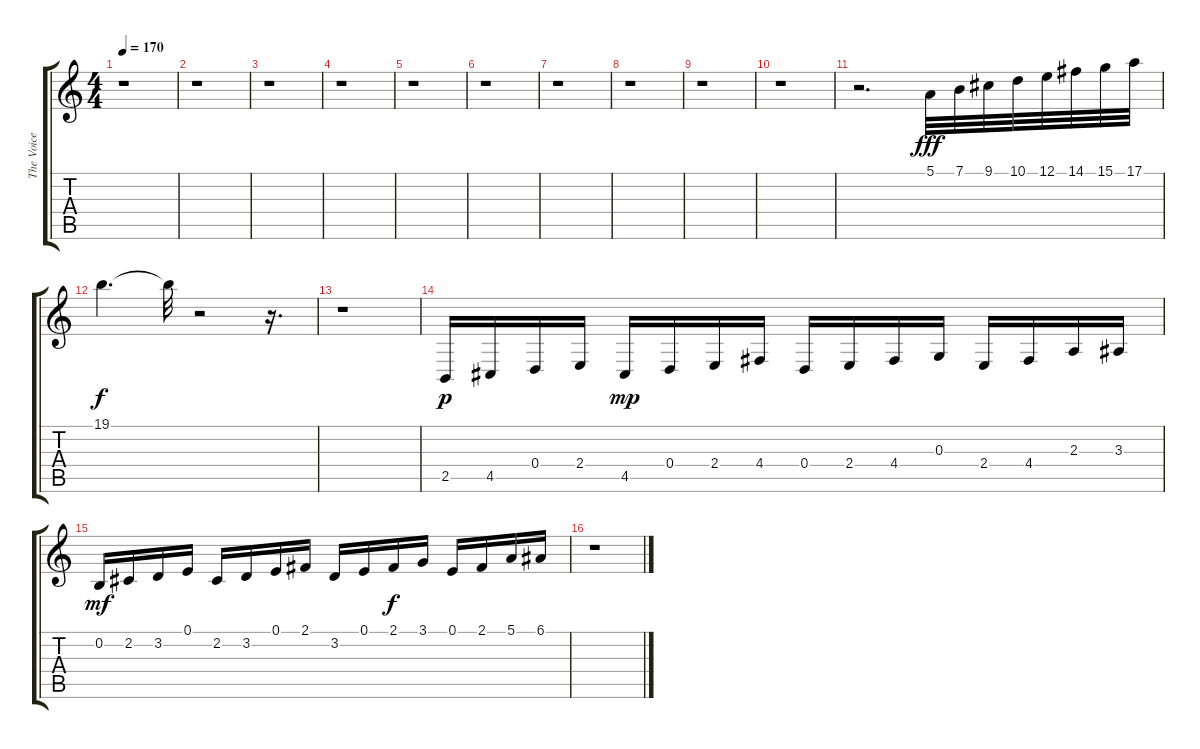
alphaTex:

\track ("The Voice of The Music" "The Voice ") {instrument stringensemble1}
\staff {score tabs}
\tuning (E4 B3 G3 D3 A2 E2) {hide}
\ts (4 4)
\tempo 170
\clef g2
\ks c
r.1{dy f} |
r.1 |
r.1 |
r.1 |
r.1 |
r.1 |
r.1 |
r.1 |
r.1 |
r.1 |
r.2{d} 5.1.32{dy fff} 7.1.32 9.1.32 10.1.32 12.1.32 14.1.32 15.1.32 17.1.32 |
19.1.4{d dy f} 19.1{t}.32 r.2 r.16{d} |
r.1 |
2.5.16{dy p} 4.5.16 0.4.16 2.4.16 4.5.16{dy mp} 0.4.16 2.4.16 4.4.16 0.4.16 2.4.16 4.4.16 0.3.16 2.4.16 4.4.16 2.3.16 3.3.16 |
0.2.16{dy mf} 2.2.16 3.2.16 0.1.16 2.2.16 3.2.16 0.1.16 2.1.16 3.2.16 0.1.16 2.1.16{dy f} 3.1.16 0.1.16 2.1.16 5.1.16 6.1.16 |
r.1
